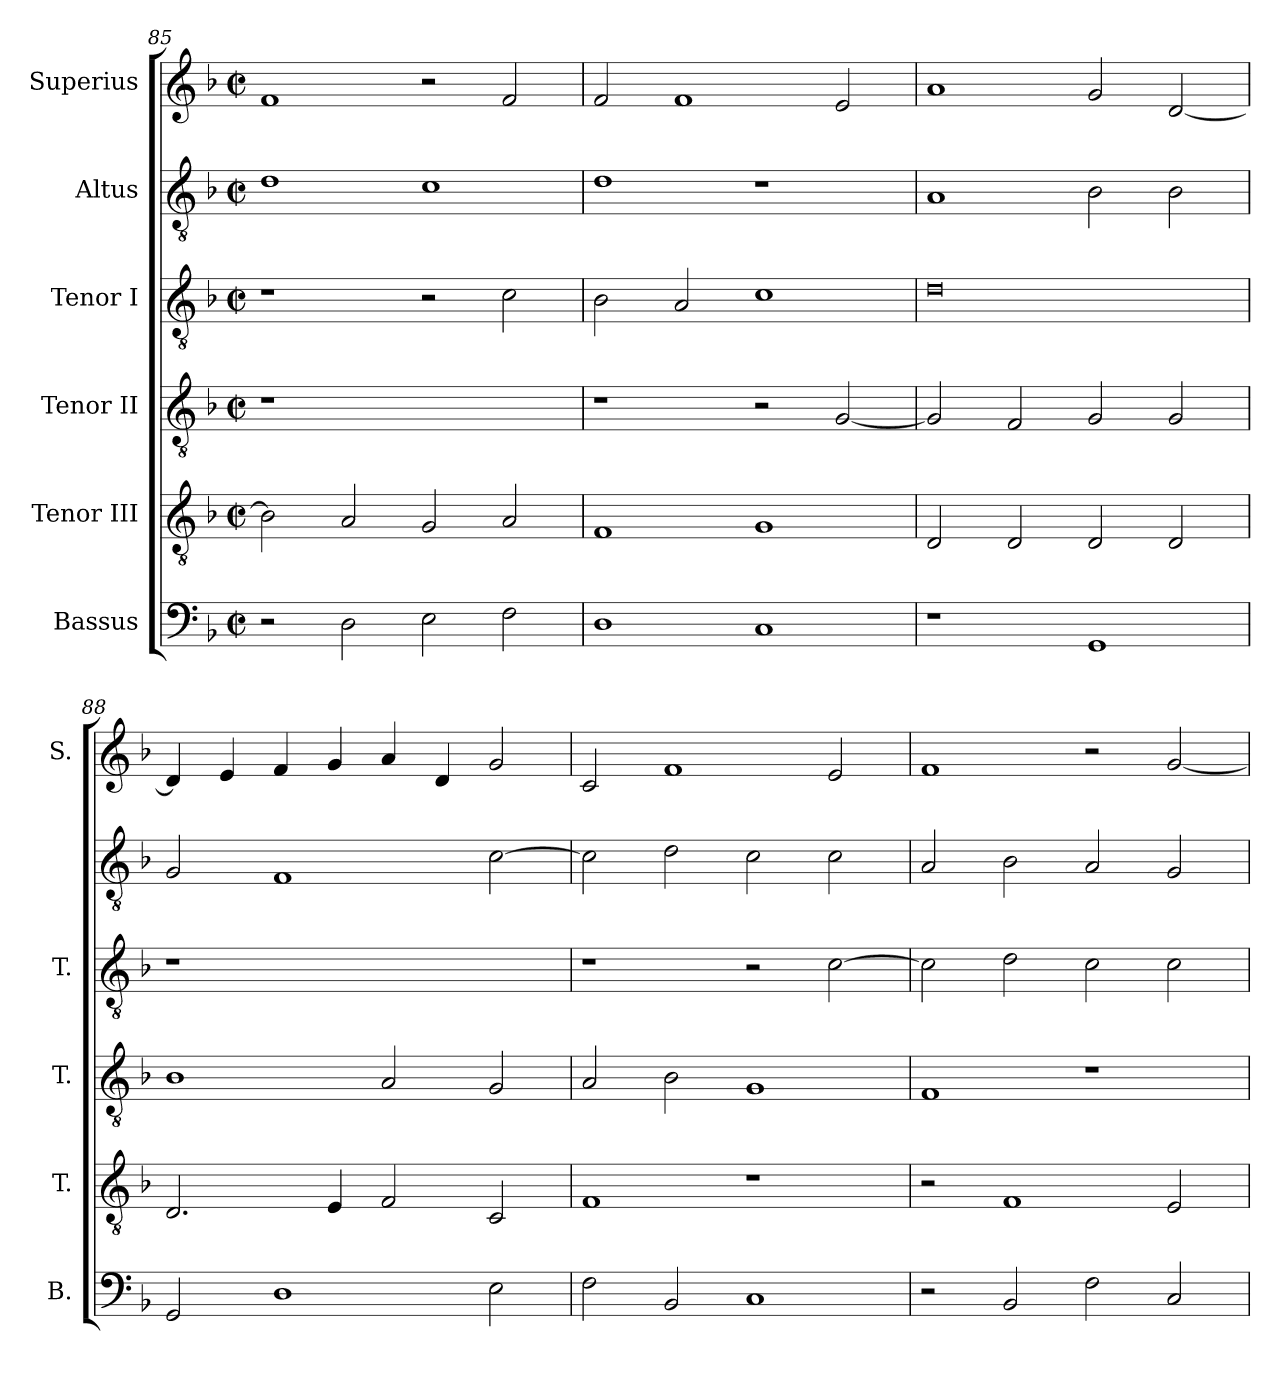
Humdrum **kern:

**kern	**kern	**kern	**kern	**kern	**kern
*part6	*part5	*part4	*part3	*part2	*part1
*staff6	*staff5	*staff4	*staff3	*staff2	*staff1
*I"Bassus	*I"Tenor III	*I"Tenor II	*I"Tenor I	*I"Altus	*I"Superius
*I'B.	*I'T.	*I'T.	*I'T.	*	*I'S.
*clefF4	*clefGv2	*clefGv2	*clefGv2	*clefGv2	*clefG2
*	*ITrd7c12	*ITrd7c12	*ITrd7c12	*ITrd7c12	*
*k[b-]	*k[b-]	*k[b-]	*k[b-]	*k[b-]	*k[b-]
*F:	*F:	*F:	*F:	*F:	*F:
*M2/2	*M2/2	*M2/2	*M2/2	*M2/2	*M2/2
*met(c|)	*met(c|)	*met(c|)	*met(c|)	*met(c|)	*met(c|)
=85	=85	=85	=85	=85	=85
!	!	!LO:N:vis=1	!	!	!
2r	2BB-i\]	1r	1r	1Di	1fi
2Di\	2AAi/	.	.	.	.
2Ei\	2GGi/	1ryy	2r	1Ci	2r
2Fi\	2AAi/	.	2Ci\	.	2fi/
=86	=86	=86	=86	=86	=86
1Di	1FFi	1r	2BB-i\	1Di	2fi/
.	.	.	2AAi/	.	1fi
1Ci	1GGi	2r	1Ci	1r	.
.	.	[<2GGi/	.	.	2ei/
!!LO:LB:g=z
=87	=87	=87	=87	=87	=87
1r	2DDi/	2GGi/]	0Di	1AAi	1ai
.	2DDi/	2FFi/	.	.	.
1GGi	2DDi/	2GGi/	.	2BB-i\	2gi/
.	2DDi/	2GGi/	.	2BB-i\	[<2di/
=88	=88	=88	=88	=88	=88
!	!	!	!LO:N:vis=1	!	!
2GGi/	2.DDi/	1BB-i	1r	2GGi/	4di/]
.	.	.	.	.	4ei/
1Di	.	.	.	1FFi	4fi/
.	4EEi/	.	.	.	4gi/
.	2FFi/	2AAi/	1ryy	.	4ai/
.	.	.	.	.	4di/
2Ei\	2CCi/	2GGi/	.	[>2Ci\	2gi/
=89	=89	=89	=89	=89	=89
2Fi\	1FFi	2AAi/	1r	2Ci\]	2ci/
2BB-i/	.	2BB-i\	.	2Di\	1fi
1Ci	1r	1GGi	2r	2Ci\	.
.	.	.	[>2Ci\	2Ci\	2ei/
=90	=90	=90	=90	=90	=90
2r	2r	1FFi	2Ci\]	2AAi/	1fi
2BB-i/	1FFi	.	2Di\	2BB-i\	.
2Fi\	.	1r	2Ci\	2AAi/	2r
2Ci/	2EEi/	.	2Ci\	2GGi/	[<2gi/
=	=	=	=	=	=
*-	*-	*-	*-	*-	*-
